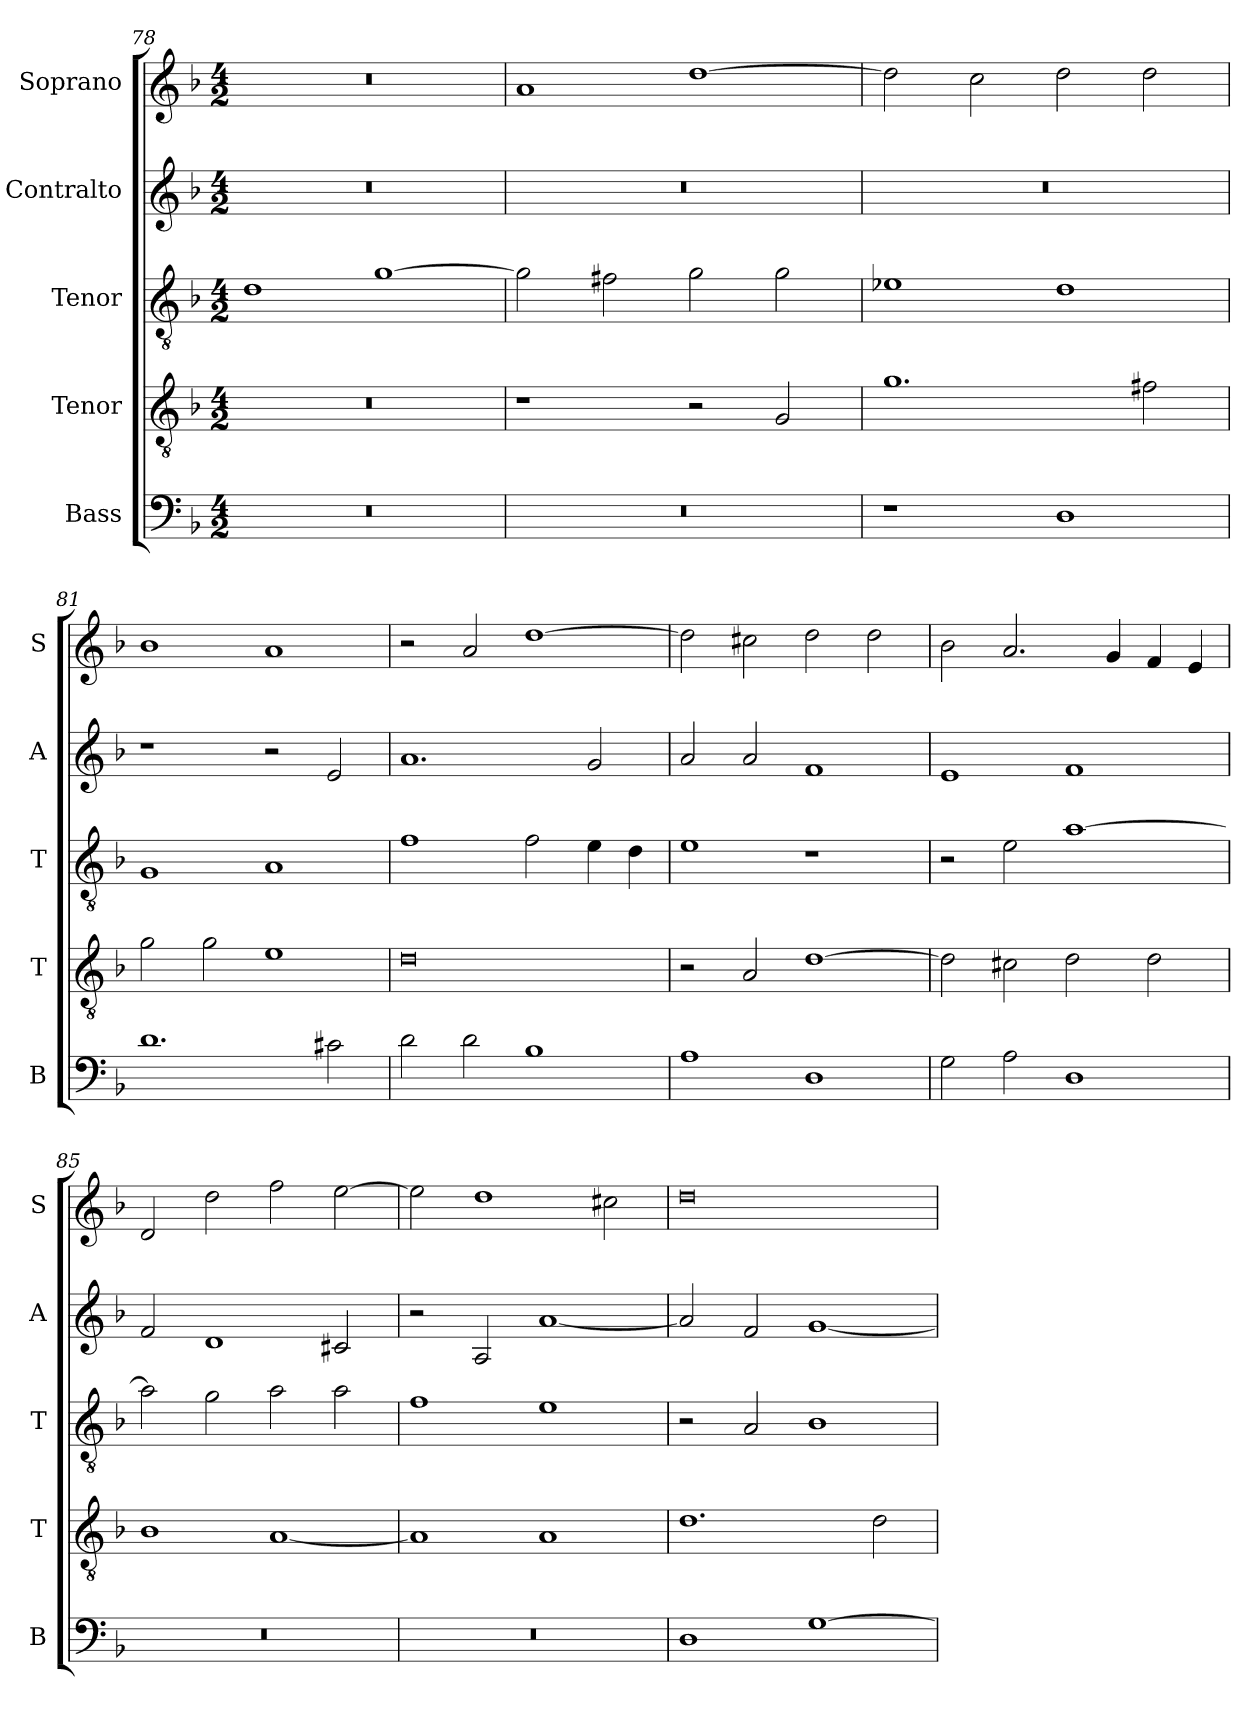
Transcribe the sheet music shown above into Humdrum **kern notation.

**kern	**kern	**kern	**kern	**kern
*part5	*part4	*part3	*part2	*part1
*staff5	*staff4	*staff3	*staff2	*staff1
*I"Bass	*I"Tenor	*I"Tenor	*I"Contralto	*I"Soprano
*I'B	*I'T	*I'T	*I'A	*I'S
*clefF4	*clefGv2	*clefGv2	*clefG2	*clefG2
*k[b-]	*k[b-]	*k[b-]	*k[b-]	*k[b-]
*D:aeo	*D:aeo	*D:aeo	*D:aeo	*D:aeo
*M4/2	*M4/2	*M4/2	*M4/2	*M4/2
=78	=78	=78	=78	=78
0r	0r	1d	0r	0r
.	.	[1g	.	.
=79	=79	=79	=79	=79
0r	1r	2g]	0r	1a
.	.	2f#X	.	.
.	2r	2g	.	[1dd
.	2G	2g	.	.
=80	=80	=80	=80	=80
1r	1.g	1e-X	0r	2dd]
.	.	.	.	2cc
1D	.	1d	.	2dd
.	2f#X	.	.	2dd
=81	=81	=81	=81	=81
1.d	2g	1G	1r	1b-
.	2g	.	.	.
.	1e	1A	2r	1a
2c#X	.	.	2e	.
=82	=82	=82	=82	=82
2d	0d	1f	1.a	2r
2d	.	.	.	2a
1B-	.	2f	.	[1dd
.	.	4e	2g	.
.	.	4d	.	.
=83	=83	=83	=83	=83
1A	2r	1e	2a	2dd]
.	2A	.	2a	2cc#X
1D	[1d	1r	1f	2dd
.	.	.	.	2dd
=84	=84	=84	=84	=84
2G	2d]	2r	1e	2b-
2A	2c#X	2e	.	2.a
1D	2d	[1a	1f	.
.	.	.	.	4g
.	2d	.	.	4f
.	.	.	.	4e
=85	=85	=85	=85	=85
0r	1B-	2a]	2f	2d
.	.	2g	1d	2dd
.	[1A	2a	.	2ff
.	.	2a	2c#X	[2ee
=86	=86	=86	=86	=86
0r	1A]	1f	2r	2ee]
.	.	.	2A	1dd
.	1A	1e	[1a	.
.	.	.	.	2cc#X
=87	=87	=87	=87	=87
1D	1.d	2r	2a]	0dd
.	.	2A	2f	.
[1G	.	1B-	[1g	.
.	2d	.	.	.
=	=	=	=	=
*-	*-	*-	*-	*-
